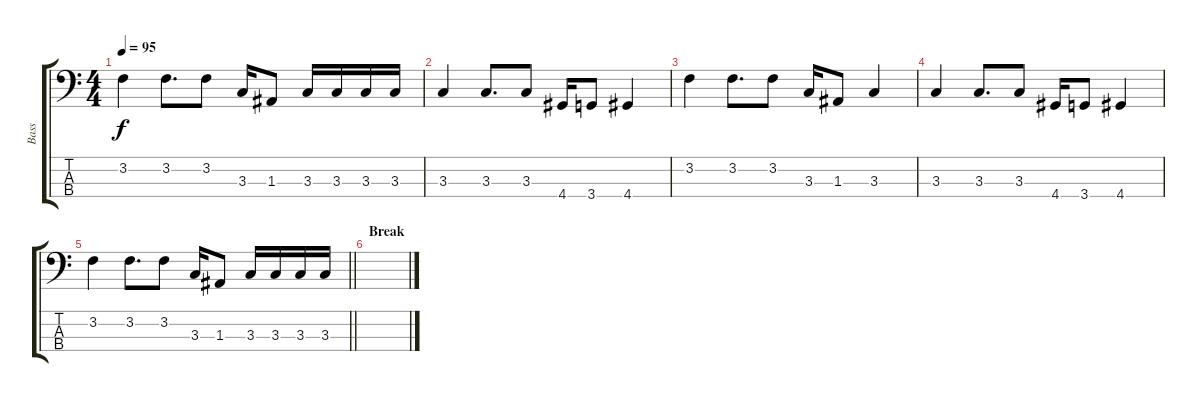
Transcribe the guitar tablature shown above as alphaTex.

\track ("Bass" "Bass") {instrument electricbassfinger}
\staff {score tabs}
\tuning (G2 D2 A1 E1) {hide}
\ts (4 4)
\tempo 95
\clef f4
\ks c
3.2.4{dy f} 3.2.8{d} 3.2.8 3.3.16 1.3.8 3.3.16 3.3.16 3.3.16 3.3.16 |
3.3.4 3.3.8{d} 3.3.8 4.4.16 3.4.8 4.4.4 |
3.2.4 3.2.8{d} 3.2.8 3.3.16 1.3.8 3.3.4 |
3.3.4 3.3.8{d} 3.3.8 4.4.16 3.4.8 4.4.4 |
\barLineRight lightlight
3.2.4 3.2.8{d} 3.2.8 3.3.16 1.3.8 3.3.16 3.3.16 3.3.16 3.3.16 |
\section ("" "Break")
